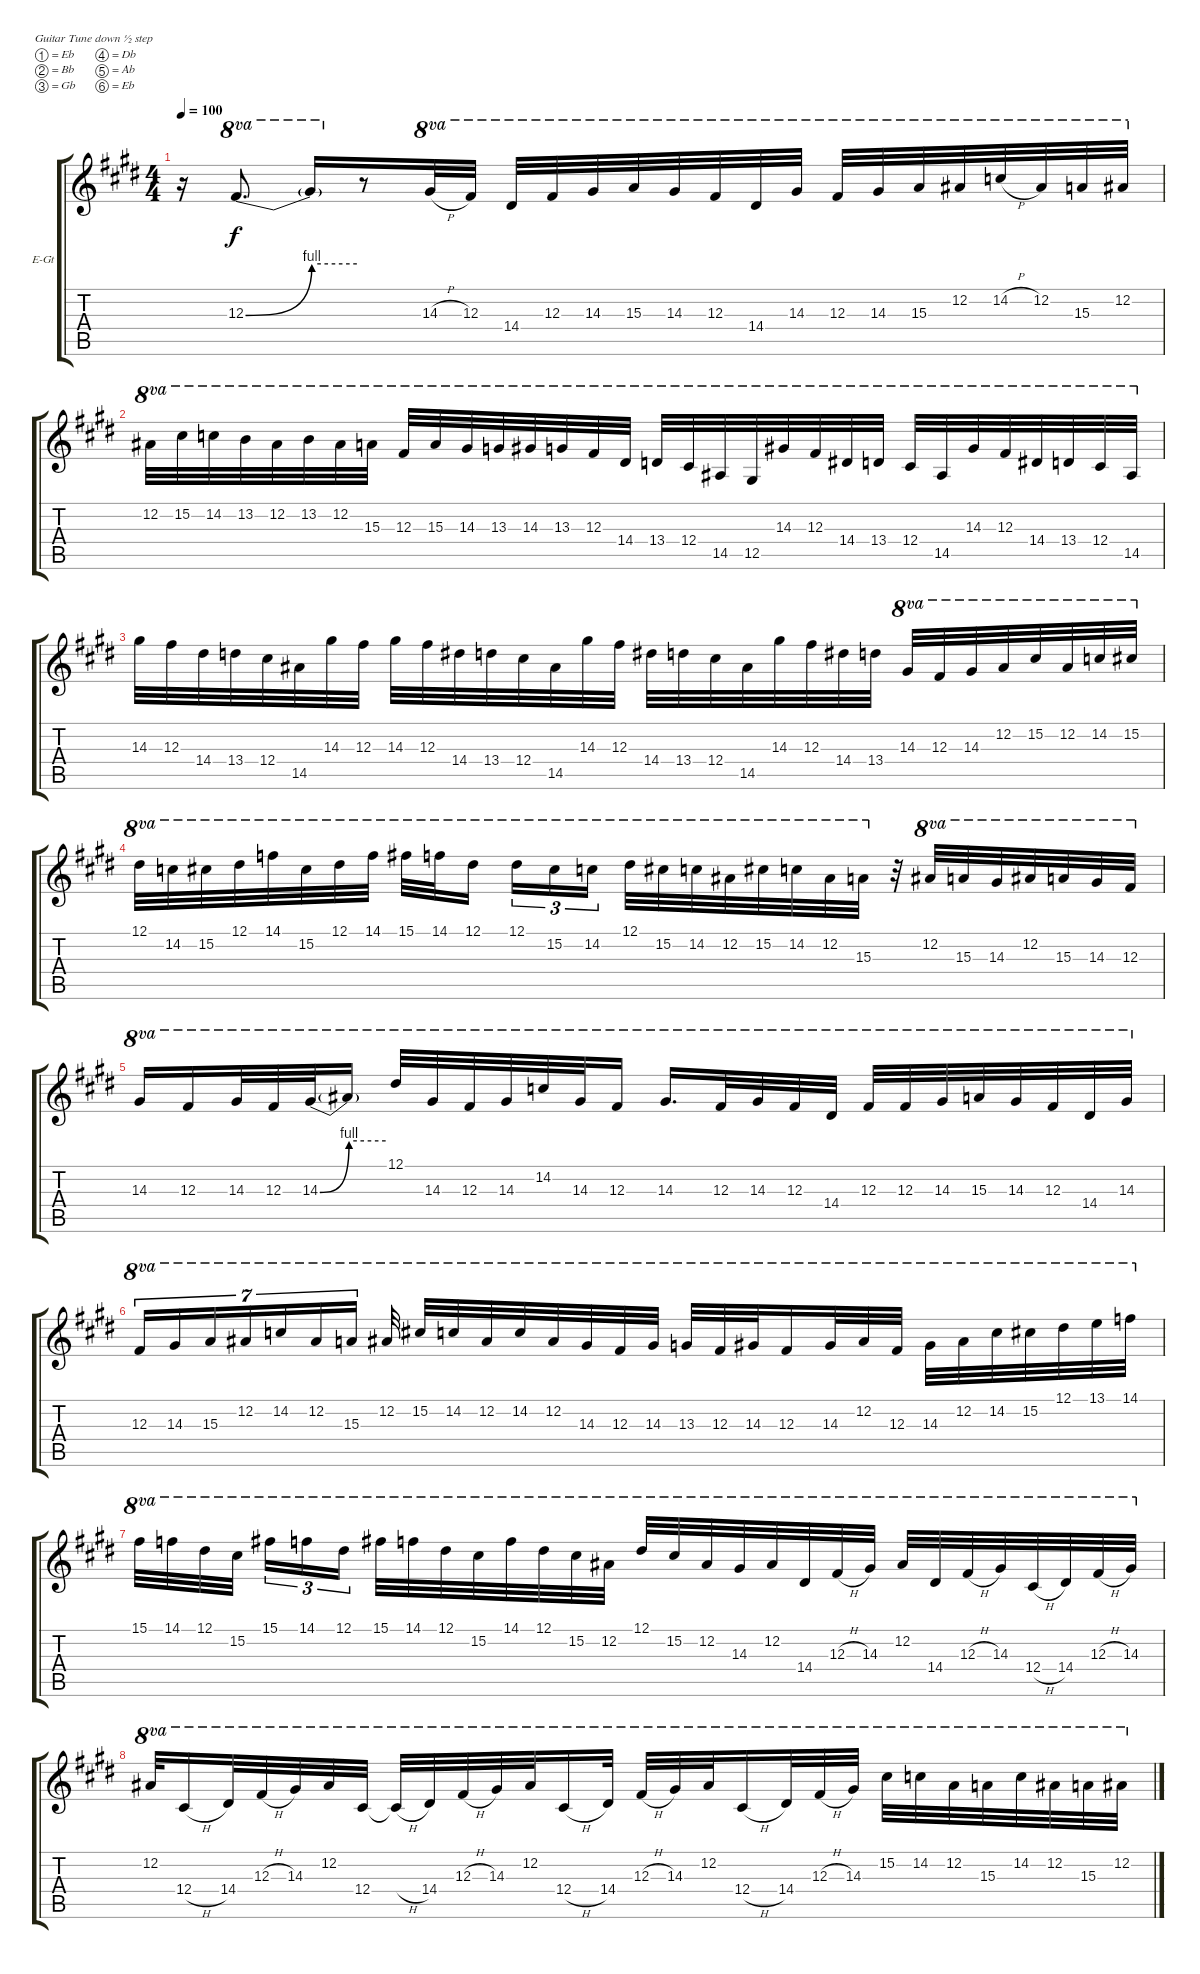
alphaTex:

\bracketExtendMode groupsimilarinstruments
\firstSystemTrackNameOrientation horizontal
\otherSystemsTrackNameOrientation horizontal
\track ("Untitled" "E-Gt") {instrument overdrivenguitar}
\staff {score tabs}
\tuning (Eb4 Bb3 Gb3 Db3 Ab2 Eb2)
\ts (4 4)
\tempo 100
\clef g2
\ks e
r.16{dy f} 12.3{be (bend 0 0 60 4)}.8{d ot 8va} 12.3{be (hold 0 4 60 4) t}.16{ot 8va} r.8 14.3{h}.32{ot 8va} 12.3.32{ot 8va} 14.4.32{ot 8va} 12.3.32{ot 8va} 14.3.32{ot 8va} 15.3.32{ot 8va} 14.3.32{ot 8va} 12.3.32{ot 8va} 14.4.32{ot 8va} 14.3.32{ot 8va} 12.3.32{ot 8va} 14.3.32{ot 8va} 15.3.32{ot 8va} 12.2.32{ot 8va} 14.2{h}.32{ot 8va} 12.2.32{ot 8va} 15.3.32{ot 8va} 12.2.32{ot 8va} |
\ks c#minor
12.2.32{ot 8va} 15.2.32{ot 8va} 14.2.32{ot 8va} 13.2.32{ot 8va} 12.2.32{ot 8va} 13.2.32{ot 8va} 12.2.32{ot 8va} 15.3.32{ot 8va} 12.3.32{ot 8va} 15.3.32{ot 8va} 14.3.32{ot 8va} 13.3.32{ot 8va} 14.3.32{ot 8va} 13.3.32{ot 8va} 12.3.32{ot 8va} 14.4.32{ot 8va} 13.4.32{ot 8va} 12.4.32{ot 8va} 14.5.32{ot 8va} 12.5.32{ot 8va} 14.3.32{ot 8va} 12.3.32{ot 8va} 14.4.32{ot 8va} 13.4.32{ot 8va} 12.4.32{ot 8va} 14.5.32{ot 8va} 14.3.32{ot 8va} 12.3.32{ot 8va} 14.4.32{ot 8va} 13.4.32{ot 8va} 12.4.32{ot 8va} 14.5.32{ot 8va} |
\ks e
14.3.32 12.3.32 14.4.32 13.4.32 12.4.32 14.5.32 14.3.32 12.3.32 14.3.32 12.3.32 14.4.32 13.4.32 12.4.32 14.5.32 14.3.32 12.3.32 14.4.32 13.4.32 12.4.32 14.5.32 14.3.32 12.3.32 14.4.32 13.4.32 14.3.32{ot 8va} 12.3.32{ot 8va} 14.3.32{ot 8va} 12.2.32{ot 8va} 15.2.32{ot 8va} 12.2.32{ot 8va} 14.2.32{ot 8va} 15.2.32{ot 8va} |
12.1.32{ot 8va} 14.2.32{ot 8va} 15.2.32{ot 8va} 12.1.32{ot 8va} 14.1.32{ot 8va} 15.2.32{ot 8va} 12.1.32{ot 8va} 14.1.32{ot 8va} 15.1.32{ot 8va} 14.1.32{ot 8va} 12.1.16{ot 8va} 12.1.16{tu (3 2) ot 8va} 15.2.16{tu (3 2) ot 8va} 14.2.16{tu (3 2) ot 8va} 12.1.32{ot 8va} 15.2.32{ot 8va} 14.2.32{ot 8va} 12.2.32{ot 8va} 15.2.32{ot 8va} 14.2.32{ot 8va} 12.2.32{ot 8va} 15.3.32{ot 8va} r.32 12.2.32{ot 8va} 15.3.32{ot 8va} 14.3.32{ot 8va} 12.2.32{ot 8va} 15.3.32{ot 8va} 14.3.32{ot 8va} 12.3.32{ot 8va} |
14.3.16{ot 8va} 12.3.16{ot 8va} 14.3.32{ot 8va} 12.3.32{ot 8va} 14.3{be (bend 0 0 60 4)}.32{ot 8va} 14.3{be (hold 0 4 60 4) t}.16{ot 8va} 12.1.32{ot 8va} 14.3.32{ot 8va} 12.3.32{ot 8va} 14.3.32{ot 8va} 14.2.32{ot 8va} 14.3.32{ot 8va} 12.3.16{ot 8va} 14.3.16{d ot 8va} 12.3.32{ot 8va} 14.3.32{ot 8va} 12.3.32{ot 8va} 14.4.32{ot 8va} 12.3.32{ot 8va} 12.3.32{ot 8va} 14.3.32{ot 8va} 15.3.32{ot 8va} 14.3.32{ot 8va} 12.3.32{ot 8va} 14.4.32{ot 8va} 14.3.32{ot 8va} |
12.3.16{tu (7 4) ot 8va} 14.3.16{tu (7 4) ot 8va} 15.3.16{tu (7 4) ot 8va} 12.2.16{tu (7 4) ot 8va} 14.2.16{tu (7 4) ot 8va} 12.2.16{tu (7 4) ot 8va} 15.3.16{tu (7 4) ot 8va} 12.2.32{ot 8va} 15.2.32{ot 8va} 14.2.32{ot 8va} 12.2.32{ot 8va} 14.2.32{ot 8va} 12.2.32{ot 8va} 14.3.32{ot 8va} 12.3.32{ot 8va} 14.3.32{ot 8va} 13.3.32{ot 8va} 12.3.32{ot 8va} 14.3.32{ot 8va} 12.3.16{ot 8va} 14.3.32{ot 8va} 12.2.32{ot 8va} 12.3.32{ot 8va} 14.3.32{ot 8va} 12.2.32{ot 8va} 14.2.32{ot 8va} 15.2.32{ot 8va} 12.1.32{ot 8va} 13.1.32{ot 8va} 14.1.32{ot 8va} |
15.1.32{ot 8va} 14.1.32{ot 8va} 12.1.32{ot 8va} 15.2.32{ot 8va} 15.1.16{tu (3 2) ot 8va} 14.1.16{tu (3 2) ot 8va} 12.1.16{tu (3 2) ot 8va} 15.1.32{ot 8va} 14.1.32{ot 8va} 12.1.32{ot 8va} 15.2.32{ot 8va} 14.1.32{ot 8va} 12.1.32{ot 8va} 15.2.32{ot 8va} 12.2.32{ot 8va} 12.1.32{ot 8va} 15.2.32{ot 8va} 12.2.32{ot 8va} 14.3.32{ot 8va} 12.2.32{ot 8va} 14.4.32{ot 8va} 12.3{h}.32{ot 8va} 14.3.32{ot 8va} 12.2.32{ot 8va} 14.4.32{ot 8va} 12.3{h}.32{ot 8va} 14.3.32{ot 8va} 12.4{h}.32{ot 8va} 14.4.32{ot 8va} 12.3{h}.32{ot 8va} 14.3.32{ot 8va} |
12.2.32{ot 8va} 12.4{h}.16{ot 8va} 14.4.32{ot 8va} 12.3{h}.32{ot 8va} 14.3.32{ot 8va} 12.2.32{ot 8va} 12.4.32{ot 8va} 12.4{h t}.32{ot 8va} 14.4.32{ot 8va} 12.3{h}.32{ot 8va} 14.3.32{ot 8va} 12.2.32{ot 8va} 12.4{h}.16{ot 8va} 14.4.32{ot 8va} 12.3{h}.32{ot 8va} 14.3.32{ot 8va} 12.2.32{ot 8va} 12.4{h}.16{ot 8va} 14.4.32{ot 8va} 12.3{h}.32{ot 8va} 14.3.32{ot 8va} 15.2.32{ot 8va} 14.2.32{ot 8va} 12.2.32{ot 8va} 15.3.32{ot 8va} 14.2.32{ot 8va} 12.2.32{ot 8va} 15.3.32{ot 8va} 12.2.32{ot 8va}
